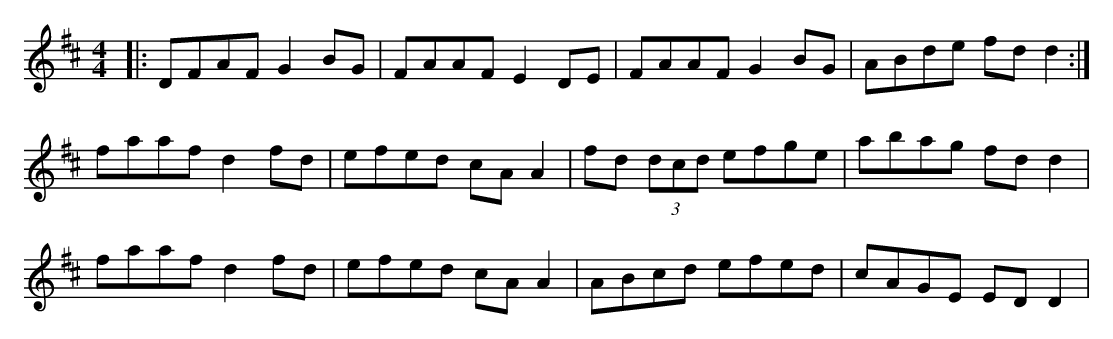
X:1
M:4/4
K:D
|:DFAF G2 BG|FAAF E2 DE|FAAF G2 BG|ABde fd d2:|
faaf d2 fd|efed cA A2|fd (3dcd efge|abag fd d2|
faaf d2 fd|efed cA A2|ABcd efed|cAGE ED D2|
